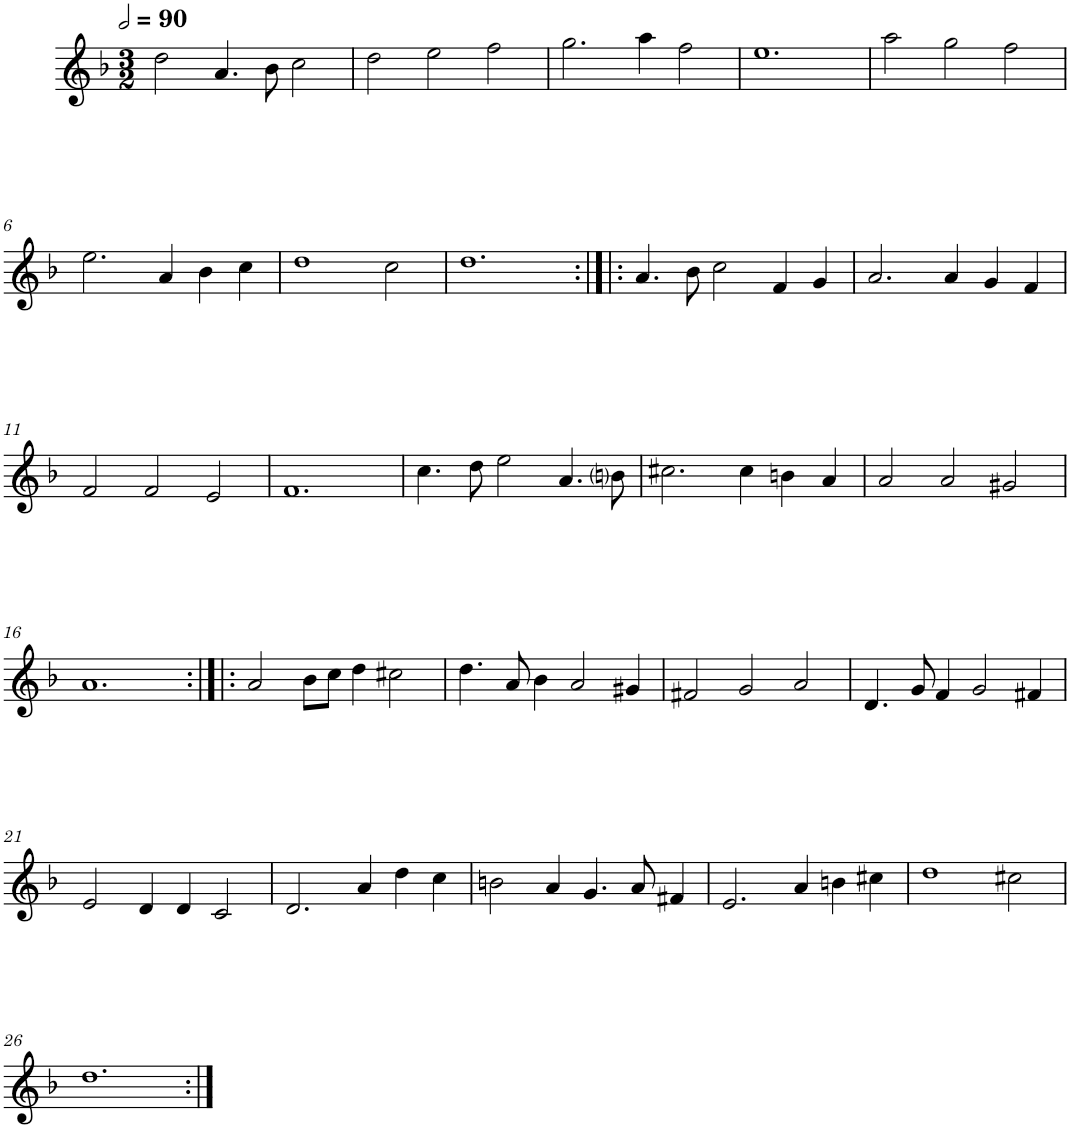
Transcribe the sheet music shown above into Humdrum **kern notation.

**kern
*part1
*staff1
*I"Cinq parties
*clefG2
*k[b-]
*M3/2
*MM180
=1
2dd\
4.a/
8b-\
2cc\
=2
2dd\
2ee\
2ff\
=3
2.gg\
4aa\
2ff\
=4
1.ee
=5
2aa\
2gg\
2ff\
!!LO:LB:g=z
=6
2.ee\
4a/
4b-\
4cc\
=7
1dd
2cc\
=8
1.dd
=9:|!|:
4.a/
8b-\
2cc\
4f/
4g/
=10
2.a/
4a/
4g/
4f/
!!LO:LB:g=z
=11
2f/
2f/
2e/
=12
1.f
=13
4.cc\
8dd\
2ee\
4.a/
8bni\
=14
2.cc#X\
4cc#\
4bn\
4a/
=15
2a/
2a/
2g#X/
!!LO:LB:g=z
=16
1.a
=17:|!|:
2a/
8b-\L
8cc\J
4dd\
2cc#X\
=18
4.dd\
8a/
4b-\
2a/
4g#X/
=19
2f#X/
2g/
2a/
=20
4.d/
8g/
4f/
2g/
4f#X/
!!LO:LB:g=z
=21
2e/
4d/
4d/
2c/
=22
2.d/
4a/
4dd\
4cc\
=23
2bn\
4a/
4.g/
8a/
4f#X/
=24
2.e/
4a/
4bn\
4cc#X\
=25
1dd
2cc#X\
!!LO:LB:g=z
=26
1.dd
=:|!
*-
